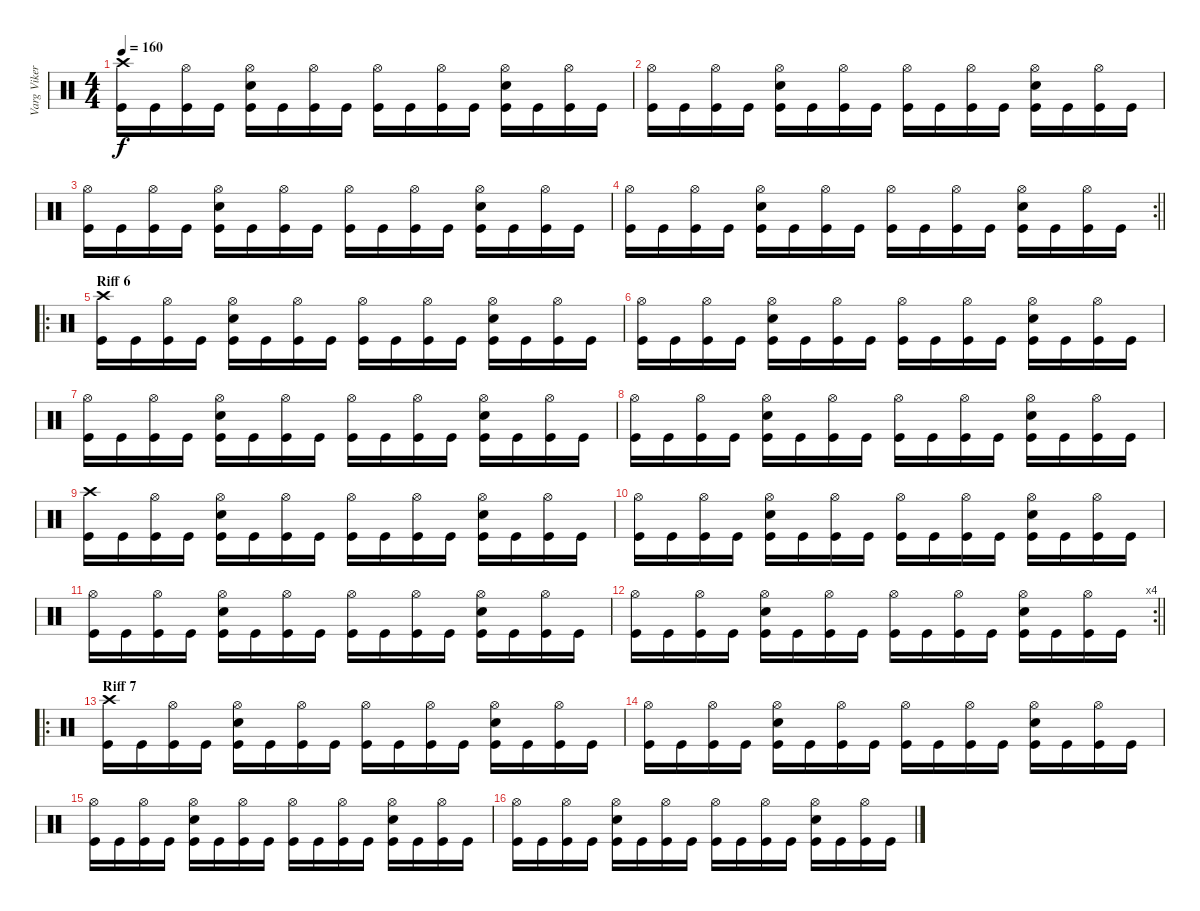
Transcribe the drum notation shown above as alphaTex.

\track ("Varg Vikernes (Drums)" "Varg Viker") {instrument percussion}
\staff {score}
\articulation defaults
\ts (4 4)
\tempo 160
\clef neutral
\ks c
("Kick (hit)" "Crash high (hit)").16{dy f} "Kick (hit)".16 ("Kick (hit)" "Hi-Hat (open)").16 "Kick (hit)".16 ("Kick (hit)" "Snare (hit) 2" "Hi-Hat (open)").16 "Kick (hit)".16 ("Kick (hit)" "Hi-Hat (open)").16 "Kick (hit)".16 ("Kick (hit)" "Hi-Hat (open)").16 "Kick (hit)".16 ("Kick (hit)" "Hi-Hat (open)").16 "Kick (hit)".16 ("Kick (hit)" "Snare (hit) 2" "Hi-Hat (open)").16 "Kick (hit)".16 ("Kick (hit)" "Hi-Hat (open)").16 "Kick (hit)".16 |
("Kick (hit)" "Hi-Hat (open)").16 "Kick (hit)".16 ("Kick (hit)" "Hi-Hat (open)").16 "Kick (hit)".16 ("Kick (hit)" "Snare (hit) 2" "Hi-Hat (open)").16 "Kick (hit)".16 ("Kick (hit)" "Hi-Hat (open)").16 "Kick (hit)".16 ("Kick (hit)" "Hi-Hat (open)").16 "Kick (hit)".16 ("Kick (hit)" "Hi-Hat (open)").16 "Kick (hit)".16 ("Kick (hit)" "Snare (hit) 2" "Hi-Hat (open)").16 "Kick (hit)".16 ("Kick (hit)" "Hi-Hat (open)").16 "Kick (hit)".16 |
("Kick (hit)" "Hi-Hat (open)").16 "Kick (hit)".16 ("Kick (hit)" "Hi-Hat (open)").16 "Kick (hit)".16 ("Kick (hit)" "Snare (hit) 2" "Hi-Hat (open)").16 "Kick (hit)".16 ("Kick (hit)" "Hi-Hat (open)").16 "Kick (hit)".16 ("Kick (hit)" "Hi-Hat (open)").16 "Kick (hit)".16 ("Kick (hit)" "Hi-Hat (open)").16 "Kick (hit)".16 ("Kick (hit)" "Snare (hit) 2" "Hi-Hat (open)").16 "Kick (hit)".16 ("Kick (hit)" "Hi-Hat (open)").16 "Kick (hit)".16 |
\rc 2
\barLineRight lightlight
("Kick (hit)" "Hi-Hat (open)").16 "Kick (hit)".16 ("Kick (hit)" "Hi-Hat (open)").16 "Kick (hit)".16 ("Kick (hit)" "Snare (hit) 2" "Hi-Hat (open)").16 "Kick (hit)".16 ("Kick (hit)" "Hi-Hat (open)").16 "Kick (hit)".16 ("Kick (hit)" "Hi-Hat (open)").16 "Kick (hit)".16 ("Kick (hit)" "Hi-Hat (open)").16 "Kick (hit)".16 ("Kick (hit)" "Snare (hit) 2" "Hi-Hat (open)").16 "Kick (hit)".16 ("Kick (hit)" "Hi-Hat (open)").16 "Kick (hit)".16 |
\ro
\section ("" "Riff 6")
("Kick (hit)" "Crash high (hit)").16 "Kick (hit)".16 ("Kick (hit)" "Hi-Hat (open)").16 "Kick (hit)".16 ("Kick (hit)" "Snare (hit) 2" "Hi-Hat (open)").16 "Kick (hit)".16 ("Kick (hit)" "Hi-Hat (open)").16 "Kick (hit)".16 ("Kick (hit)" "Hi-Hat (open)").16 "Kick (hit)".16 ("Kick (hit)" "Hi-Hat (open)").16 "Kick (hit)".16 ("Kick (hit)" "Snare (hit) 2" "Hi-Hat (open)").16 "Kick (hit)".16 ("Kick (hit)" "Hi-Hat (open)").16 "Kick (hit)".16 |
("Kick (hit)" "Hi-Hat (open)").16 "Kick (hit)".16 ("Kick (hit)" "Hi-Hat (open)").16 "Kick (hit)".16 ("Kick (hit)" "Snare (hit) 2" "Hi-Hat (open)").16 "Kick (hit)".16 ("Kick (hit)" "Hi-Hat (open)").16 "Kick (hit)".16 ("Kick (hit)" "Hi-Hat (open)").16 "Kick (hit)".16 ("Kick (hit)" "Hi-Hat (open)").16 "Kick (hit)".16 ("Kick (hit)" "Snare (hit) 2" "Hi-Hat (open)").16 "Kick (hit)".16 ("Kick (hit)" "Hi-Hat (open)").16 "Kick (hit)".16 |
("Kick (hit)" "Hi-Hat (open)").16 "Kick (hit)".16 ("Kick (hit)" "Hi-Hat (open)").16 "Kick (hit)".16 ("Kick (hit)" "Snare (hit) 2" "Hi-Hat (open)").16 "Kick (hit)".16 ("Kick (hit)" "Hi-Hat (open)").16 "Kick (hit)".16 ("Kick (hit)" "Hi-Hat (open)").16 "Kick (hit)".16 ("Kick (hit)" "Hi-Hat (open)").16 "Kick (hit)".16 ("Kick (hit)" "Snare (hit) 2" "Hi-Hat (open)").16 "Kick (hit)".16 ("Kick (hit)" "Hi-Hat (open)").16 "Kick (hit)".16 |
("Kick (hit)" "Hi-Hat (open)").16 "Kick (hit)".16 ("Kick (hit)" "Hi-Hat (open)").16 "Kick (hit)".16 ("Kick (hit)" "Snare (hit) 2" "Hi-Hat (open)").16 "Kick (hit)".16 ("Kick (hit)" "Hi-Hat (open)").16 "Kick (hit)".16 ("Kick (hit)" "Hi-Hat (open)").16 "Kick (hit)".16 ("Kick (hit)" "Hi-Hat (open)").16 "Kick (hit)".16 ("Kick (hit)" "Snare (hit) 2" "Hi-Hat (open)").16 "Kick (hit)".16 ("Kick (hit)" "Hi-Hat (open)").16 "Kick (hit)".16 |
("Kick (hit)" "Crash high (hit)").16 "Kick (hit)".16 ("Kick (hit)" "Hi-Hat (open)").16 "Kick (hit)".16 ("Kick (hit)" "Snare (hit) 2" "Hi-Hat (open)").16 "Kick (hit)".16 ("Kick (hit)" "Hi-Hat (open)").16 "Kick (hit)".16 ("Kick (hit)" "Hi-Hat (open)").16 "Kick (hit)".16 ("Kick (hit)" "Hi-Hat (open)").16 "Kick (hit)".16 ("Kick (hit)" "Snare (hit) 2" "Hi-Hat (open)").16 "Kick (hit)".16 ("Kick (hit)" "Hi-Hat (open)").16 "Kick (hit)".16 |
("Kick (hit)" "Hi-Hat (open)").16 "Kick (hit)".16 ("Kick (hit)" "Hi-Hat (open)").16 "Kick (hit)".16 ("Kick (hit)" "Snare (hit) 2" "Hi-Hat (open)").16 "Kick (hit)".16 ("Kick (hit)" "Hi-Hat (open)").16 "Kick (hit)".16 ("Kick (hit)" "Hi-Hat (open)").16 "Kick (hit)".16 ("Kick (hit)" "Hi-Hat (open)").16 "Kick (hit)".16 ("Kick (hit)" "Snare (hit) 2" "Hi-Hat (open)").16 "Kick (hit)".16 ("Kick (hit)" "Hi-Hat (open)").16 "Kick (hit)".16 |
("Kick (hit)" "Hi-Hat (open)").16 "Kick (hit)".16 ("Kick (hit)" "Hi-Hat (open)").16 "Kick (hit)".16 ("Kick (hit)" "Snare (hit) 2" "Hi-Hat (open)").16 "Kick (hit)".16 ("Kick (hit)" "Hi-Hat (open)").16 "Kick (hit)".16 ("Kick (hit)" "Hi-Hat (open)").16 "Kick (hit)".16 ("Kick (hit)" "Hi-Hat (open)").16 "Kick (hit)".16 ("Kick (hit)" "Snare (hit) 2" "Hi-Hat (open)").16 "Kick (hit)".16 ("Kick (hit)" "Hi-Hat (open)").16 "Kick (hit)".16 |
\rc 4
\barLineRight lightlight
("Kick (hit)" "Hi-Hat (open)").16 "Kick (hit)".16 ("Kick (hit)" "Hi-Hat (open)").16 "Kick (hit)".16 ("Kick (hit)" "Snare (hit) 2" "Hi-Hat (open)").16 "Kick (hit)".16 ("Kick (hit)" "Hi-Hat (open)").16 "Kick (hit)".16 ("Kick (hit)" "Hi-Hat (open)").16 "Kick (hit)".16 ("Kick (hit)" "Hi-Hat (open)").16 "Kick (hit)".16 ("Kick (hit)" "Snare (hit) 2" "Hi-Hat (open)").16 "Kick (hit)".16 ("Kick (hit)" "Hi-Hat (open)").16 "Kick (hit)".16 |
\ro
\section ("" "Riff 7")
("Kick (hit)" "Crash high (hit)").16 "Kick (hit)".16 ("Kick (hit)" "Hi-Hat (open)").16 "Kick (hit)".16 ("Kick (hit)" "Snare (hit) 2" "Hi-Hat (open)").16 "Kick (hit)".16 ("Kick (hit)" "Hi-Hat (open)").16 "Kick (hit)".16 ("Kick (hit)" "Hi-Hat (open)").16 "Kick (hit)".16 ("Kick (hit)" "Hi-Hat (open)").16 "Kick (hit)".16 ("Kick (hit)" "Snare (hit) 2" "Hi-Hat (open)").16 "Kick (hit)".16 ("Kick (hit)" "Hi-Hat (open)").16 "Kick (hit)".16 |
("Kick (hit)" "Hi-Hat (open)").16 "Kick (hit)".16 ("Kick (hit)" "Hi-Hat (open)").16 "Kick (hit)".16 ("Kick (hit)" "Snare (hit) 2" "Hi-Hat (open)").16 "Kick (hit)".16 ("Kick (hit)" "Hi-Hat (open)").16 "Kick (hit)".16 ("Kick (hit)" "Hi-Hat (open)").16 "Kick (hit)".16 ("Kick (hit)" "Hi-Hat (open)").16 "Kick (hit)".16 ("Kick (hit)" "Snare (hit) 2" "Hi-Hat (open)").16 "Kick (hit)".16 ("Kick (hit)" "Hi-Hat (open)").16 "Kick (hit)".16 |
("Kick (hit)" "Hi-Hat (open)").16 "Kick (hit)".16 ("Kick (hit)" "Hi-Hat (open)").16 "Kick (hit)".16 ("Kick (hit)" "Snare (hit) 2" "Hi-Hat (open)").16 "Kick (hit)".16 ("Kick (hit)" "Hi-Hat (open)").16 "Kick (hit)".16 ("Kick (hit)" "Hi-Hat (open)").16 "Kick (hit)".16 ("Kick (hit)" "Hi-Hat (open)").16 "Kick (hit)".16 ("Kick (hit)" "Snare (hit) 2" "Hi-Hat (open)").16 "Kick (hit)".16 ("Kick (hit)" "Hi-Hat (open)").16 "Kick (hit)".16 |
("Kick (hit)" "Hi-Hat (open)").16 "Kick (hit)".16 ("Kick (hit)" "Hi-Hat (open)").16 "Kick (hit)".16 ("Kick (hit)" "Snare (hit) 2" "Hi-Hat (open)").16 "Kick (hit)".16 ("Kick (hit)" "Hi-Hat (open)").16 "Kick (hit)".16 ("Kick (hit)" "Hi-Hat (open)").16 "Kick (hit)".16 ("Kick (hit)" "Hi-Hat (open)").16 "Kick (hit)".16 ("Kick (hit)" "Snare (hit) 2" "Hi-Hat (open)").16 "Kick (hit)".16 ("Kick (hit)" "Hi-Hat (open)").16 "Kick (hit)".16
